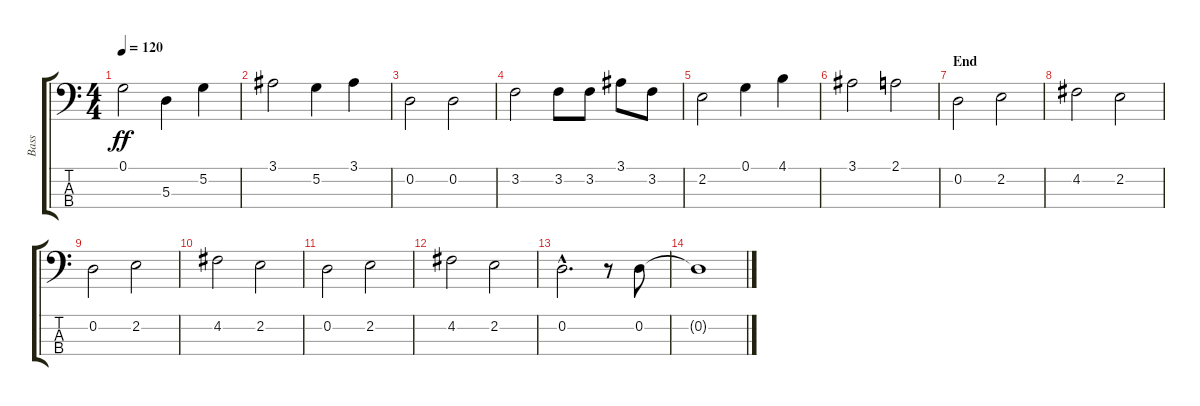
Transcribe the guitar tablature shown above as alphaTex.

\track ("Bass" "Bass") {instrument acousticbass}
\staff {score tabs}
\tuning (G2 D2 A1 E1) {hide}
\ts (4 4)
\tempo 120
\clef f4
\ks c
0.1.2{dy ff} 5.3.4 5.2.4 |
3.1.2 5.2.4 3.1.4 |
0.2.2 0.2.2 |
3.2.2 3.2.8 3.2.8 3.1.8 3.2.8 |
2.2.2 0.1.4 4.1.4 |
3.1.2 2.1.2 |
\section ("" "End")
0.2.2 2.2.2 |
4.2.2 2.2.2 |
0.2.2 2.2.2 |
4.2.2 2.2.2 |
0.2.2 2.2.2 |
4.2.2 2.2.2 |
0.2{hac}.2{d} r.8 0.2.8 |
0.2{t}.1
